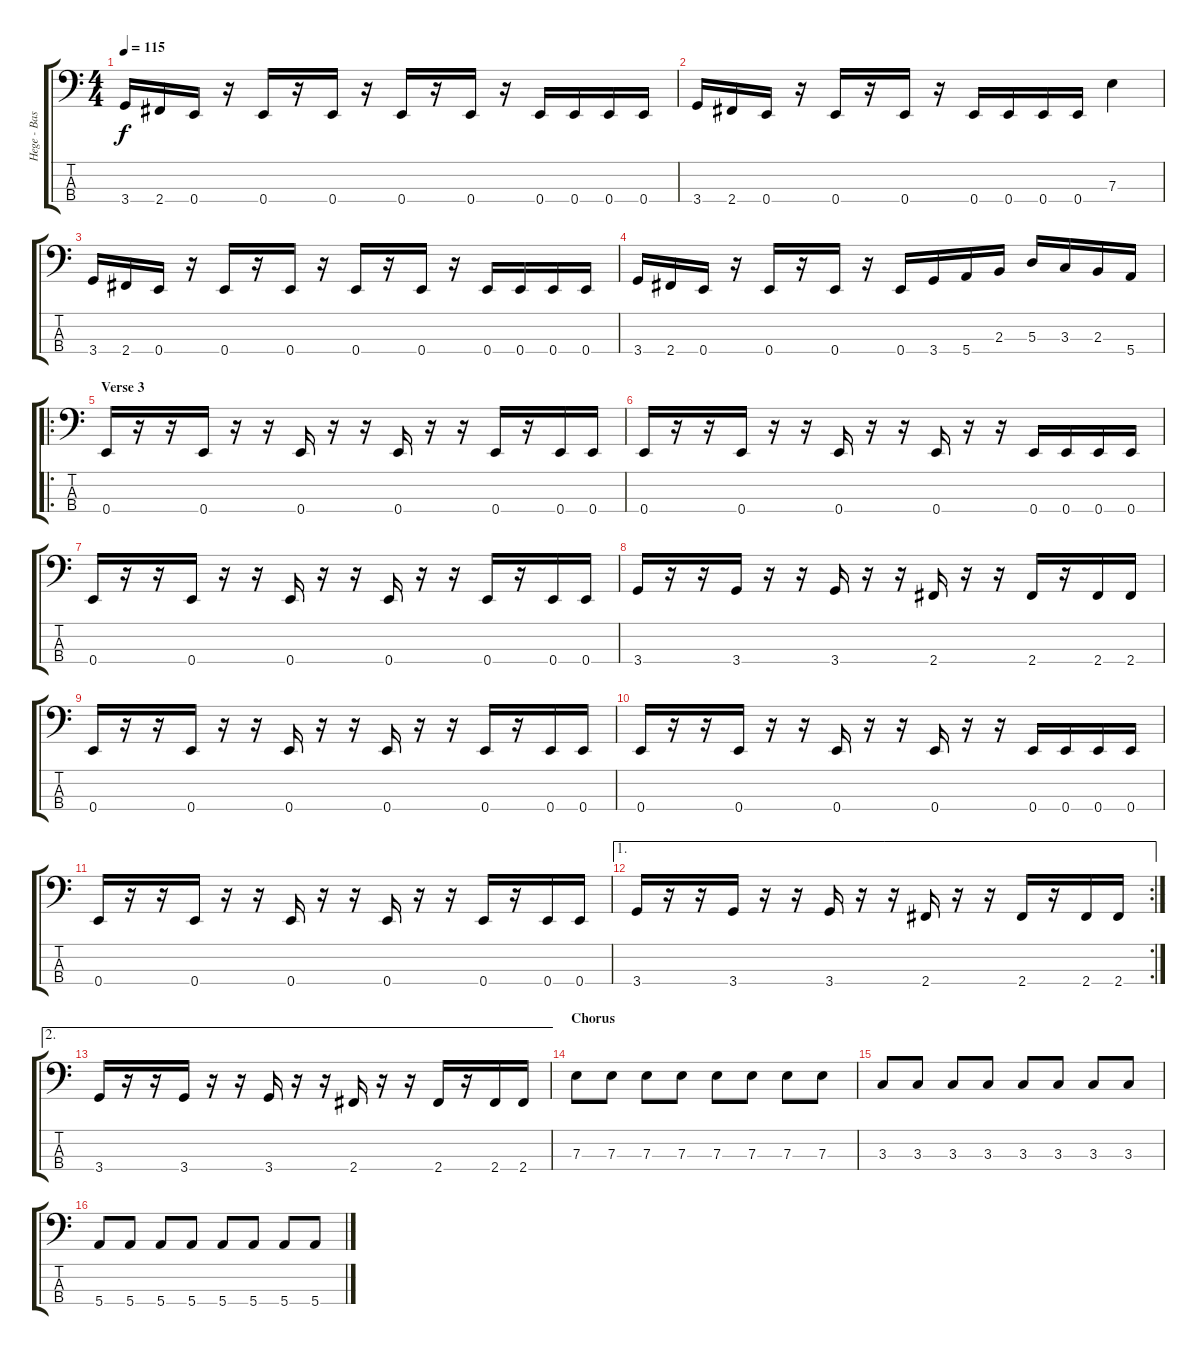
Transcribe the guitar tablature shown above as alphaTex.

\track ("Hege - Bass" "Hege - Bas") {instrument electricbassfinger}
\staff {score tabs}
\tuning (G2 D2 A1 E1) {hide}
\ts (4 4)
\tempo 115
\clef f4
\ks c
3.4.16{dy f} 2.4.16 0.4.16 r.16 0.4.16 r.16 0.4.16 r.16 0.4.16 r.16 0.4.16 r.16 0.4.16 0.4.16 0.4.16 0.4.16 |
3.4.16 2.4.16 0.4.16 r.16 0.4.16 r.16 0.4.16 r.16 0.4.16 0.4.16 0.4.16 0.4.16 7.3.4 |
3.4.16 2.4.16 0.4.16 r.16 0.4.16 r.16 0.4.16 r.16 0.4.16 r.16 0.4.16 r.16 0.4.16 0.4.16 0.4.16 0.4.16 |
3.4.16 2.4.16 0.4.16 r.16 0.4.16 r.16 0.4.16 r.16 0.4.16 3.4.16 5.4.16 2.3.16 5.3.16 3.3.16 2.3.16 5.4.16 |
\ro
\section ("" "Verse 3")
0.4.16 r.16 r.16 0.4.16 r.16 r.16 0.4.16 r.16 r.16 0.4.16 r.16 r.16 0.4.16 r.16 0.4.16 0.4.16 |
0.4.16 r.16 r.16 0.4.16 r.16 r.16 0.4.16 r.16 r.16 0.4.16 r.16 r.16 0.4.16 0.4.16 0.4.16 0.4.16 |
0.4.16 r.16 r.16 0.4.16 r.16 r.16 0.4.16 r.16 r.16 0.4.16 r.16 r.16 0.4.16 r.16 0.4.16 0.4.16 |
3.4.16 r.16 r.16 3.4.16 r.16 r.16 3.4.16 r.16 r.16 2.4.16 r.16 r.16 2.4.16 r.16 2.4.16 2.4.16 |
0.4.16 r.16 r.16 0.4.16 r.16 r.16 0.4.16 r.16 r.16 0.4.16 r.16 r.16 0.4.16 r.16 0.4.16 0.4.16 |
0.4.16 r.16 r.16 0.4.16 r.16 r.16 0.4.16 r.16 r.16 0.4.16 r.16 r.16 0.4.16 0.4.16 0.4.16 0.4.16 |
0.4.16 r.16 r.16 0.4.16 r.16 r.16 0.4.16 r.16 r.16 0.4.16 r.16 r.16 0.4.16 r.16 0.4.16 0.4.16 |
\ae 1
\rc 2
3.4.16 r.16 r.16 3.4.16 r.16 r.16 3.4.16 r.16 r.16 2.4.16 r.16 r.16 2.4.16 r.16 2.4.16 2.4.16 |
\ae 2
3.4.16 r.16 r.16 3.4.16 r.16 r.16 3.4.16 r.16 r.16 2.4.16 r.16 r.16 2.4.16 r.16 2.4.16 2.4.16 |
\section ("" "Chorus")
7.3.8 7.3.8 7.3.8 7.3.8 7.3.8 7.3.8 7.3.8 7.3.8 |
3.3.8 3.3.8 3.3.8 3.3.8 3.3.8 3.3.8 3.3.8 3.3.8 |
5.4.8 5.4.8 5.4.8 5.4.8 5.4.8 5.4.8 5.4.8 5.4.8
